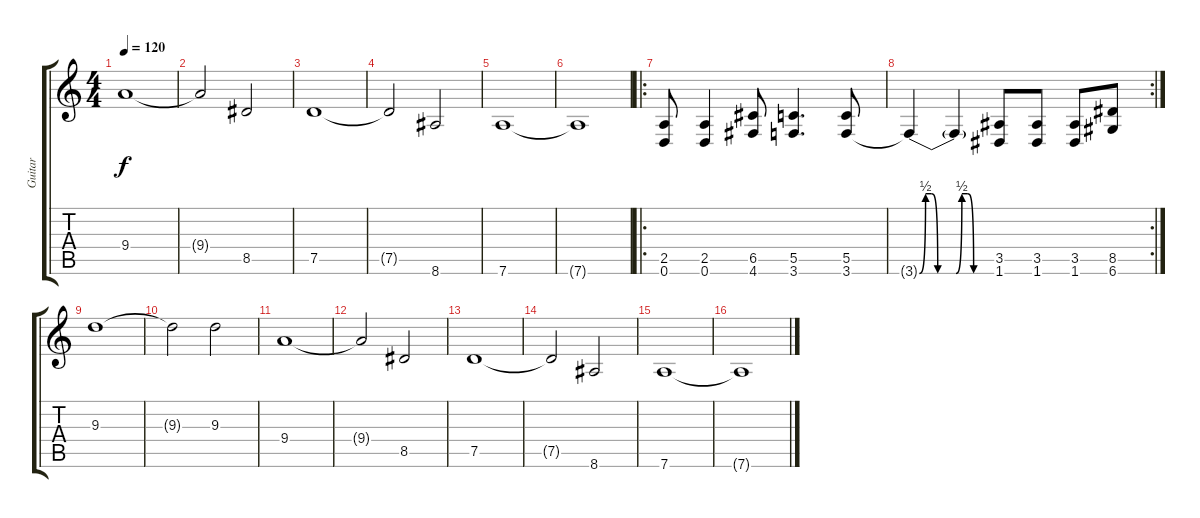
\track ("Guitar" "Guitar") {instrument distortionguitar}
\staff {score tabs}
\tuning (D4 A3 F3 C3 G2 D2) {hide}
\ts (4 4)
\tempo 120
\clef g2
\ks c
9.4.1{dy f} |
9.4{t}.2 8.5.2 |
7.5.1 |
7.5{t}.2 8.6.2 |
7.6.1 |
7.6{t}.1 |
\ro
(2.5 0.6).8 (2.5 0.6).4 (6.5 4.6).8 (5.5 3.6).4{d} (5.5 3.6).8 |
\rc 2
3.6{be (custom 0 0 10 2 20 2 30 0 60 0) t}.4 3.6{be (custom 0 0 10 2 20 2 30 0 60 0) t}.4 (3.5 1.6).8 (3.5 1.6).8 (3.5 1.6).8 (8.5 6.6).8 |
9.3.1 |
9.3{t}.2 9.3.2 |
9.4.1 |
9.4{t}.2 8.5.2 |
7.5.1 |
7.5{t}.2 8.6.2 |
7.6.1 |
7.6{t}.1
